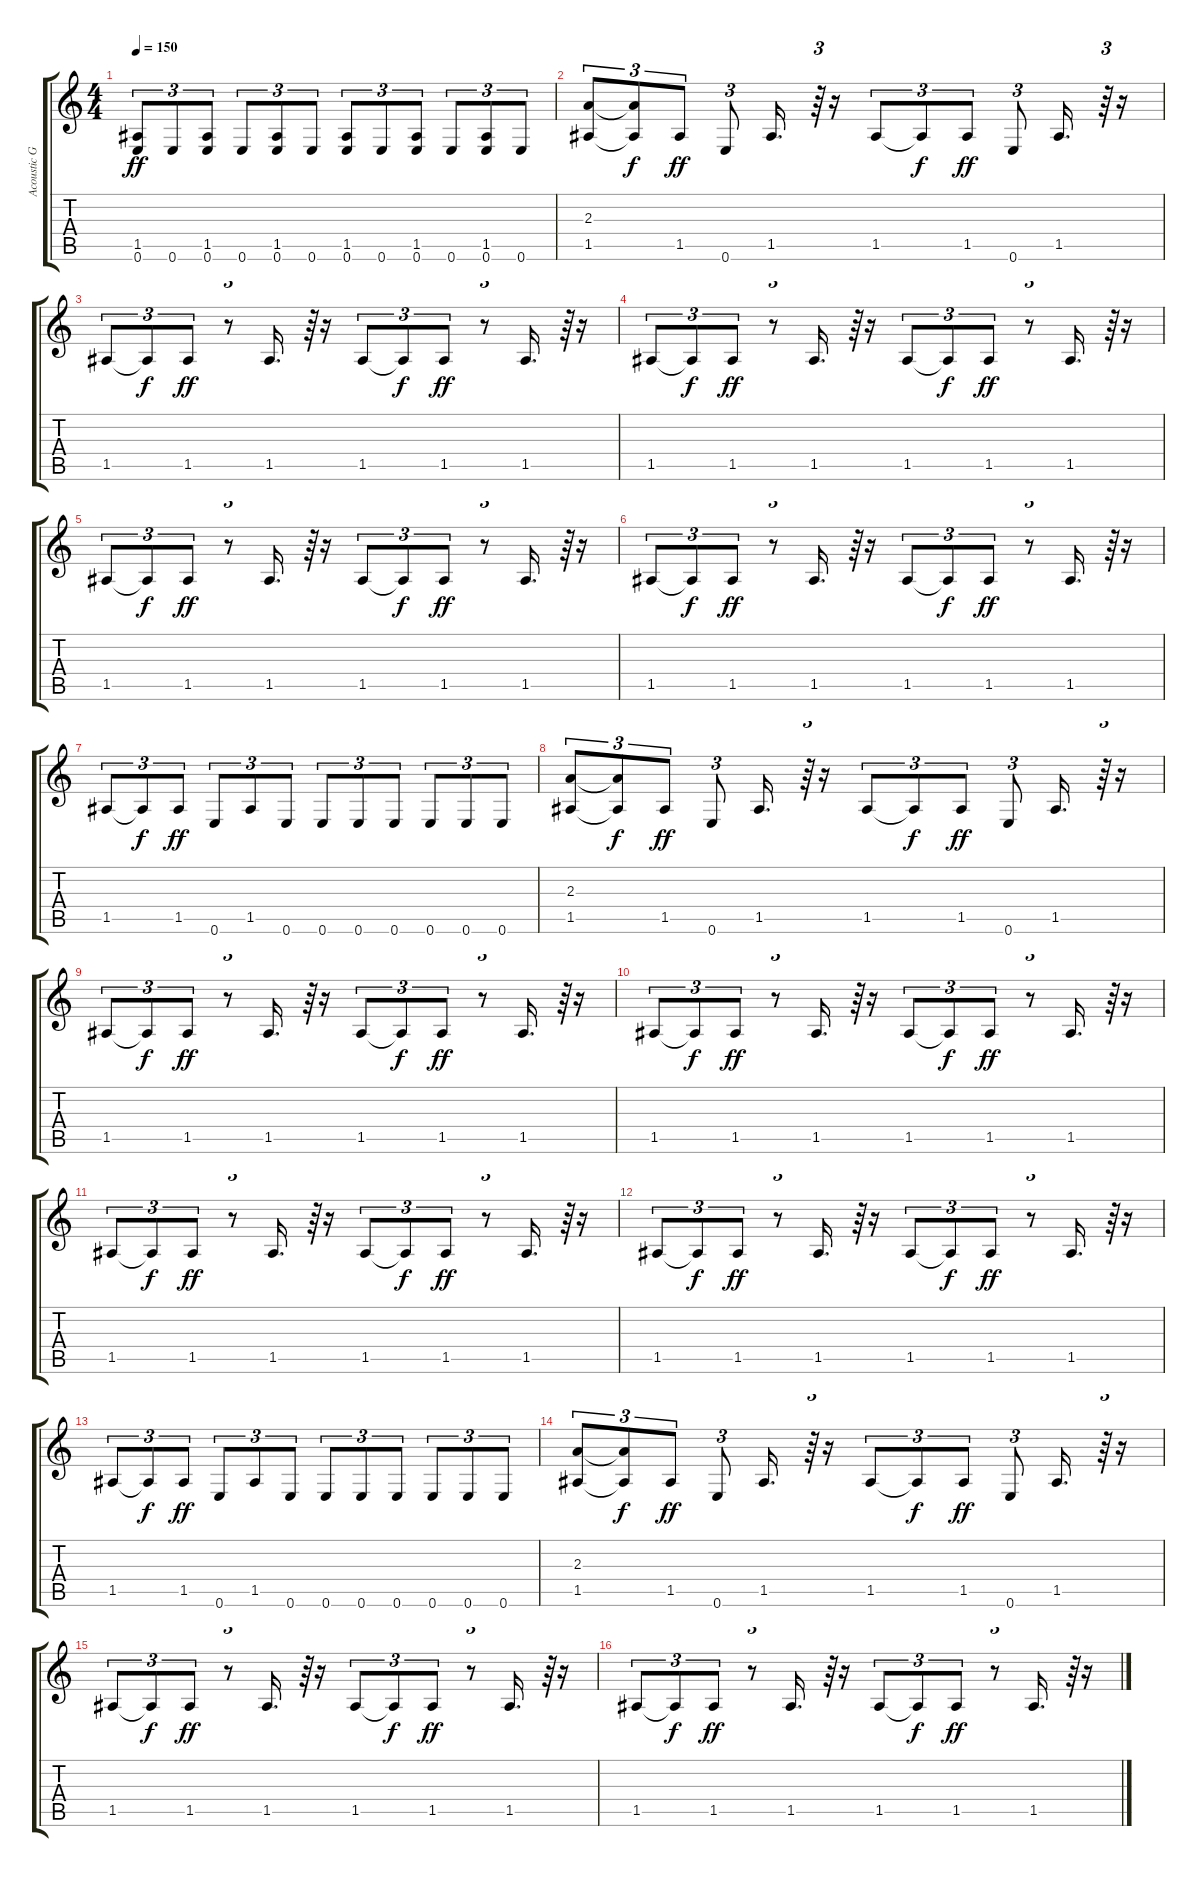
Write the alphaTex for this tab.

\track ("Acoustic Guitar" "Acoustic G") {instrument acousticguitarsteel}
\staff {score tabs}
\tuning (E4 B3 G3 D3 A2 E2) {hide}
\ts (4 4)
\tempo 150
\clef g2
\ks c
(1.5 0.6).8{tu (3 2) dy ff} 0.6.8{tu (3 2)} (1.5 0.6).8{tu (3 2)} 0.6.8{tu (3 2)} (1.5 0.6).8{tu (3 2)} 0.6.8{tu (3 2)} (1.5 0.6).8{tu (3 2)} 0.6.8{tu (3 2)} (1.5 0.6).8{tu (3 2)} 0.6.8{tu (3 2)} (1.5 0.6).8{tu (3 2)} 0.6.8{tu (3 2)} |
(2.3 1.5).8{tu (3 2)} (2.3{t} 1.5{t}).8{tu (3 2) dy f} 1.5.8{tu (3 2) dy ff} 0.6.8{tu (3 2)} 1.5.16{d} r.64{tu (3 2)} r.16 1.5.8{tu (3 2)} 1.5{t}.8{tu (3 2) dy f} 1.5.8{tu (3 2) dy ff} 0.6.8{tu (3 2)} 1.5.16{d} r.64{tu (3 2)} r.16 |
1.5.8{tu (3 2)} 1.5{t}.8{tu (3 2) dy f} 1.5.8{tu (3 2) dy ff} r.8{tu (3 2)} 1.5.16{d} r.64{tu (3 2)} r.16 1.5.8{tu (3 2)} 1.5{t}.8{tu (3 2) dy f} 1.5.8{tu (3 2) dy ff} r.8{tu (3 2)} 1.5.16{d} r.64{tu (3 2)} r.16 |
1.5.8{tu (3 2)} 1.5{t}.8{tu (3 2) dy f} 1.5.8{tu (3 2) dy ff} r.8{tu (3 2)} 1.5.16{d} r.64{tu (3 2)} r.16 1.5.8{tu (3 2)} 1.5{t}.8{tu (3 2) dy f} 1.5.8{tu (3 2) dy ff} r.8{tu (3 2)} 1.5.16{d} r.64{tu (3 2)} r.16 |
1.5.8{tu (3 2)} 1.5{t}.8{tu (3 2) dy f} 1.5.8{tu (3 2) dy ff} r.8{tu (3 2)} 1.5.16{d} r.64{tu (3 2)} r.16 1.5.8{tu (3 2)} 1.5{t}.8{tu (3 2) dy f} 1.5.8{tu (3 2) dy ff} r.8{tu (3 2)} 1.5.16{d} r.64{tu (3 2)} r.16 |
1.5.8{tu (3 2)} 1.5{t}.8{tu (3 2) dy f} 1.5.8{tu (3 2) dy ff} r.8{tu (3 2)} 1.5.16{d} r.64{tu (3 2)} r.16 1.5.8{tu (3 2)} 1.5{t}.8{tu (3 2) dy f} 1.5.8{tu (3 2) dy ff} r.8{tu (3 2)} 1.5.16{d} r.64{tu (3 2)} r.16 |
1.5.8{tu (3 2)} 1.5{t}.8{tu (3 2) dy f} 1.5.8{tu (3 2) dy ff} 0.6.8{tu (3 2)} 1.5.8{tu (3 2)} 0.6.8{tu (3 2)} 0.6.8{tu (3 2)} 0.6.8{tu (3 2)} 0.6.8{tu (3 2)} 0.6.8{tu (3 2)} 0.6.8{tu (3 2)} 0.6.8{tu (3 2)} |
(2.3 1.5).8{tu (3 2)} (2.3{t} 1.5{t}).8{tu (3 2) dy f} 1.5.8{tu (3 2) dy ff} 0.6.8{tu (3 2)} 1.5.16{d} r.64{tu (3 2)} r.16 1.5.8{tu (3 2)} 1.5{t}.8{tu (3 2) dy f} 1.5.8{tu (3 2) dy ff} 0.6.8{tu (3 2)} 1.5.16{d} r.64{tu (3 2)} r.16 |
1.5.8{tu (3 2)} 1.5{t}.8{tu (3 2) dy f} 1.5.8{tu (3 2) dy ff} r.8{tu (3 2)} 1.5.16{d} r.64{tu (3 2)} r.16 1.5.8{tu (3 2)} 1.5{t}.8{tu (3 2) dy f} 1.5.8{tu (3 2) dy ff} r.8{tu (3 2)} 1.5.16{d} r.64{tu (3 2)} r.16 |
1.5.8{tu (3 2)} 1.5{t}.8{tu (3 2) dy f} 1.5.8{tu (3 2) dy ff} r.8{tu (3 2)} 1.5.16{d} r.64{tu (3 2)} r.16 1.5.8{tu (3 2)} 1.5{t}.8{tu (3 2) dy f} 1.5.8{tu (3 2) dy ff} r.8{tu (3 2)} 1.5.16{d} r.64{tu (3 2)} r.16 |
1.5.8{tu (3 2)} 1.5{t}.8{tu (3 2) dy f} 1.5.8{tu (3 2) dy ff} r.8{tu (3 2)} 1.5.16{d} r.64{tu (3 2)} r.16 1.5.8{tu (3 2)} 1.5{t}.8{tu (3 2) dy f} 1.5.8{tu (3 2) dy ff} r.8{tu (3 2)} 1.5.16{d} r.64{tu (3 2)} r.16 |
1.5.8{tu (3 2)} 1.5{t}.8{tu (3 2) dy f} 1.5.8{tu (3 2) dy ff} r.8{tu (3 2)} 1.5.16{d} r.64{tu (3 2)} r.16 1.5.8{tu (3 2)} 1.5{t}.8{tu (3 2) dy f} 1.5.8{tu (3 2) dy ff} r.8{tu (3 2)} 1.5.16{d} r.64{tu (3 2)} r.16 |
1.5.8{tu (3 2)} 1.5{t}.8{tu (3 2) dy f} 1.5.8{tu (3 2) dy ff} 0.6.8{tu (3 2)} 1.5.8{tu (3 2)} 0.6.8{tu (3 2)} 0.6.8{tu (3 2)} 0.6.8{tu (3 2)} 0.6.8{tu (3 2)} 0.6.8{tu (3 2)} 0.6.8{tu (3 2)} 0.6.8{tu (3 2)} |
(2.3 1.5).8{tu (3 2)} (2.3{t} 1.5{t}).8{tu (3 2) dy f} 1.5.8{tu (3 2) dy ff} 0.6.8{tu (3 2)} 1.5.16{d} r.64{tu (3 2)} r.16 1.5.8{tu (3 2)} 1.5{t}.8{tu (3 2) dy f} 1.5.8{tu (3 2) dy ff} 0.6.8{tu (3 2)} 1.5.16{d} r.64{tu (3 2)} r.16 |
1.5.8{tu (3 2)} 1.5{t}.8{tu (3 2) dy f} 1.5.8{tu (3 2) dy ff} r.8{tu (3 2)} 1.5.16{d} r.64{tu (3 2)} r.16 1.5.8{tu (3 2)} 1.5{t}.8{tu (3 2) dy f} 1.5.8{tu (3 2) dy ff} r.8{tu (3 2)} 1.5.16{d} r.64{tu (3 2)} r.16 |
1.5.8{tu (3 2)} 1.5{t}.8{tu (3 2) dy f} 1.5.8{tu (3 2) dy ff} r.8{tu (3 2)} 1.5.16{d} r.64{tu (3 2)} r.16 1.5.8{tu (3 2)} 1.5{t}.8{tu (3 2) dy f} 1.5.8{tu (3 2) dy ff} r.8{tu (3 2)} 1.5.16{d} r.64{tu (3 2)} r.16
